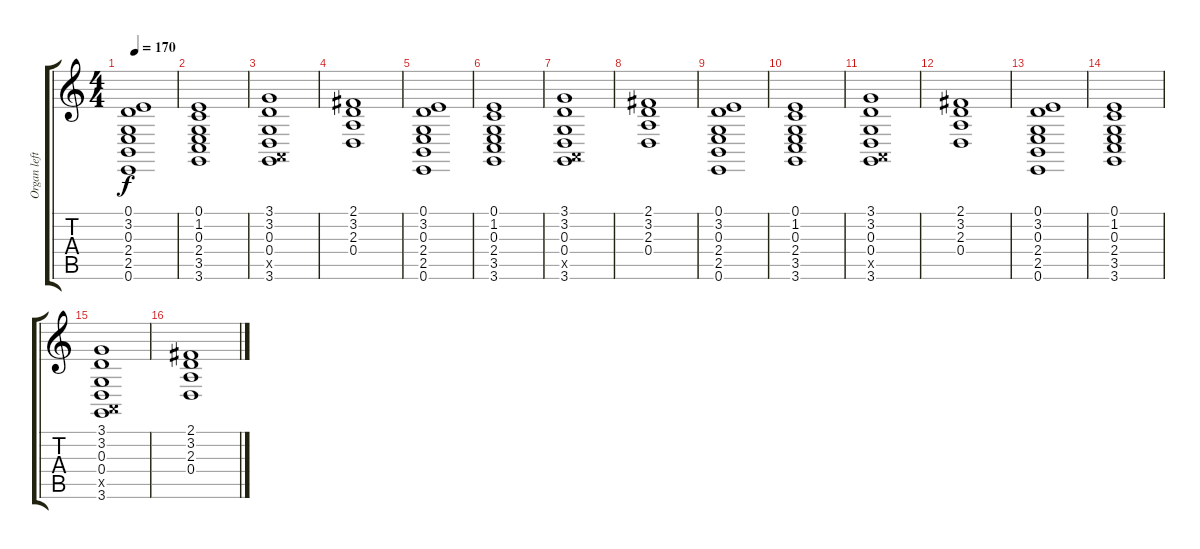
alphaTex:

\track ("Organ left hand" "Organ left") {instrument rockorgan}
\staff {score tabs}
\tuning (E4 B3 G3 D3 A2 E2) {hide}
\ts (4 4)
\tempo 170
\clef g2
\ks c
(0.1 3.2 0.3 2.4 2.5 0.6).1{dy f} |
(0.1 1.2 0.3 2.4 3.5 3.6).1 |
(3.1 3.2 0.3 0.4 0.5{x} 3.6).1 |
(2.1 3.2 2.3 0.4).1 |
(0.1 3.2 0.3 2.4 2.5 0.6).1 |
(0.1 1.2 0.3 2.4 3.5 3.6).1 |
(3.1 3.2 0.3 0.4 0.5{x} 3.6).1 |
(2.1 3.2 2.3 0.4).1 |
(0.1 3.2 0.3 2.4 2.5 0.6).1 |
(0.1 1.2 0.3 2.4 3.5 3.6).1 |
(3.1 3.2 0.3 0.4 0.5{x} 3.6).1 |
(2.1 3.2 2.3 0.4).1 |
(0.1 3.2 0.3 2.4 2.5 0.6).1 |
(0.1 1.2 0.3 2.4 3.5 3.6).1 |
(3.1 3.2 0.3 0.4 0.5{x} 3.6).1 |
(2.1 3.2 2.3 0.4).1
